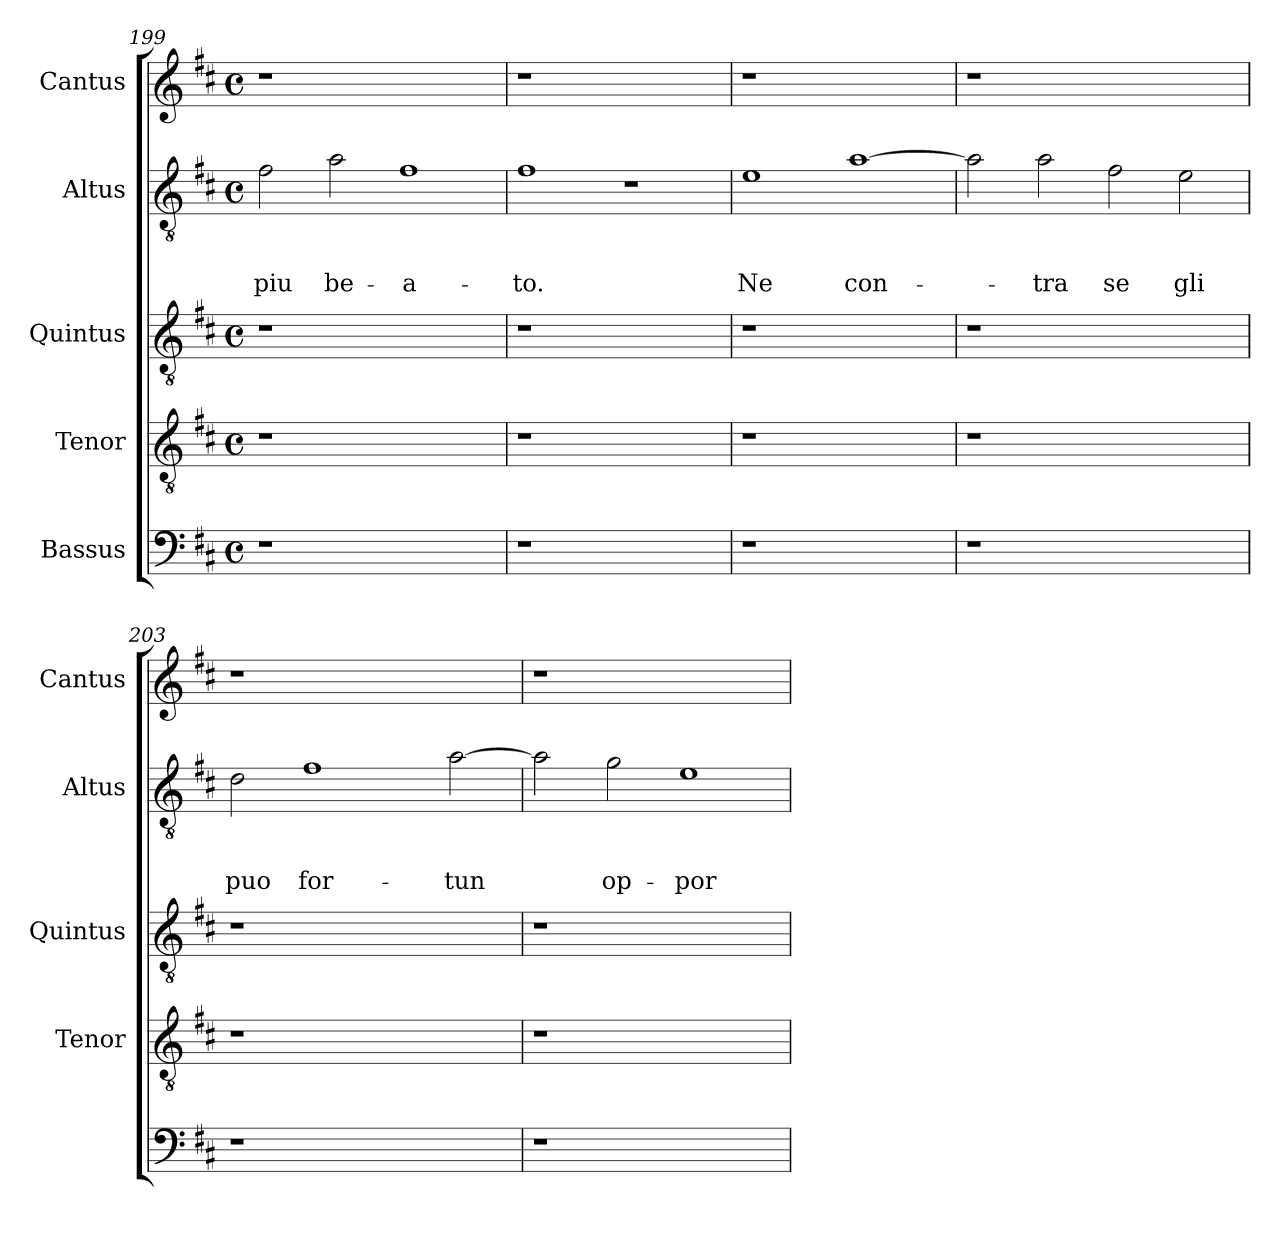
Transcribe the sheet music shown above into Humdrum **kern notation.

**kern	**kern	**kern	**kern	**text	**text	**text	**kern
*part5	*part4	*part3	*part2	*part2	*part2	*part2	*part1
*staff5	*staff4	*staff3	*staff2	*staff2	*staff2	*staff2	*staff1
*I"Bassus	*I"Tenor	*I"Quintus	*I"Altus	*	*	*	*I"Cantus
*	*I'Tenor	*I'Quintus	*I'Altus	*	*	*	*I'Cantus
*clefF4	*clefGv2	*clefGv2	*clefGv2	*	*	*	*clefG2
*k[f#c#]	*k[f#c#]	*k[f#c#]	*k[f#c#]	*	*	*	*k[f#c#]
*D:	*D:	*D:	*D:	*	*	*	*D:
*M4/4	*M4/4	*M4/4	*M4/4	*	*	*	*M4/4
*met(c)	*met(c)	*met(c)	*met(c)	*	*	*	*met(c)
=199	=199	=199	=199	=199	=199	=199	=199
!	!	!	!	!	!	!LO:LY:b	!
1r	1r	1r	2f#\	.	.	piu	1r
!	!	!	!	!	!	!LO:LY:b	!
.	.	.	2a\	.	.	be-	.
!	!	!	!	!	!	!LO:LY:b	!
1ryy	1ryy	1ryy	1f#	.	.	-a-	1ryy
=200	=200	=200	=200	=200	=200	=200	=200
!	!	!	!	!	!	!LO:LY:b	!
1r	1r	1r	1f#	.	.	-to.	1r
1ryy	1ryy	1ryy	1r	.	.	.	1ryy
=201	=201	=201	=201	=201	=201	=201	=201
!	!	!	!	!	!	!LO:LY:b	!
1r	1r	1r	1e	.	.	Ne	1r
!	!	!	!	!	!	!LO:LY:b	!
1ryy	1ryy	1ryy	[>1a	.	.	con-	1ryy
=202	=202	=202	=202	=202	=202	=202	=202
1r	1r	1r	2a\]	.	.	.	1r
!	!	!	!	!	!	!LO:LY:b	!
.	.	.	2a\	.	.	-tra	.
!	!	!	!	!	!	!LO:LY:b	!
1ryy	1ryy	1ryy	2f#\	.	.	se	1ryy
!	!	!	!	!	!	!LO:LY:b	!
.	.	.	2e\	.	.	gli	.
!!LO:LB:g=z
=203	=203	=203	=203	=203	=203	=203	=203
!	!	!	!	!	!	!LO:LY:b	!
1r	1r	1r	2d\	.	.	puo	1r
!	!	!	!	!	!	!LO:LY:b	!
.	.	.	1f#	.	.	for-	.
1ryy	1ryy	1ryy	.	.	.	.	1ryy
!	!	!	!	!	!	!LO:LY:b	!
.	.	.	[>2a\	.	.	-tun	.
=204	=204	=204	=204	=204	=204	=204	=204
1r	1r	1r	2a\]	.	.	.	1r
!	!	!	!	!	!	!LO:LY:b	!
.	.	.	2g\	.	.	op-	.
!	!	!	!	!	!	!LO:LY:b	!
1ryy	1ryy	1ryy	1e	.	.	-por-	1ryy
=	=	=	=	=	=	=	=
*-	*-	*-	*-	*-	*-	*-	*-
